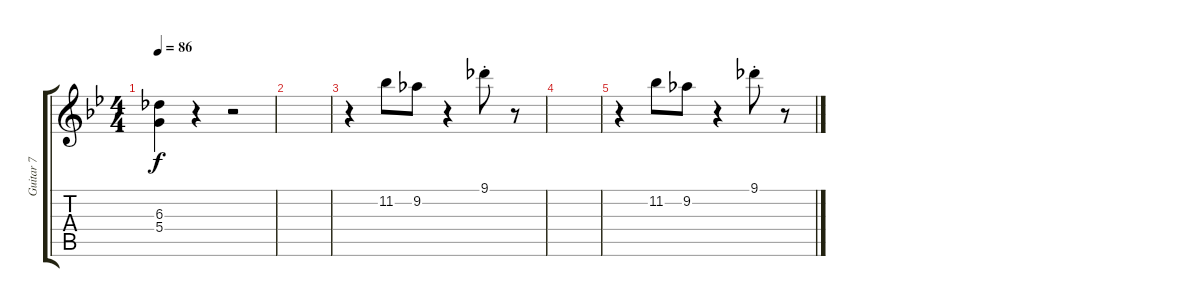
\track ("Guitar 7" "Guitar 7") {instrument overdrivenguitar}
\staff {score tabs}
\tuning (E4 B3 G3 D3 A2 E2) {hide}
\ts (4 4)
\tempo 86
\clef g2
\ks bb
(6.3{t} 5.4{t}).4{dy f} r.4 r.2 |
|
r.4 11.2.8 9.2.8 r.4 9.1{st}.8 r.8 |
|
r.4 11.2.8 9.2.8 r.4 9.1{st}.8 r.8
